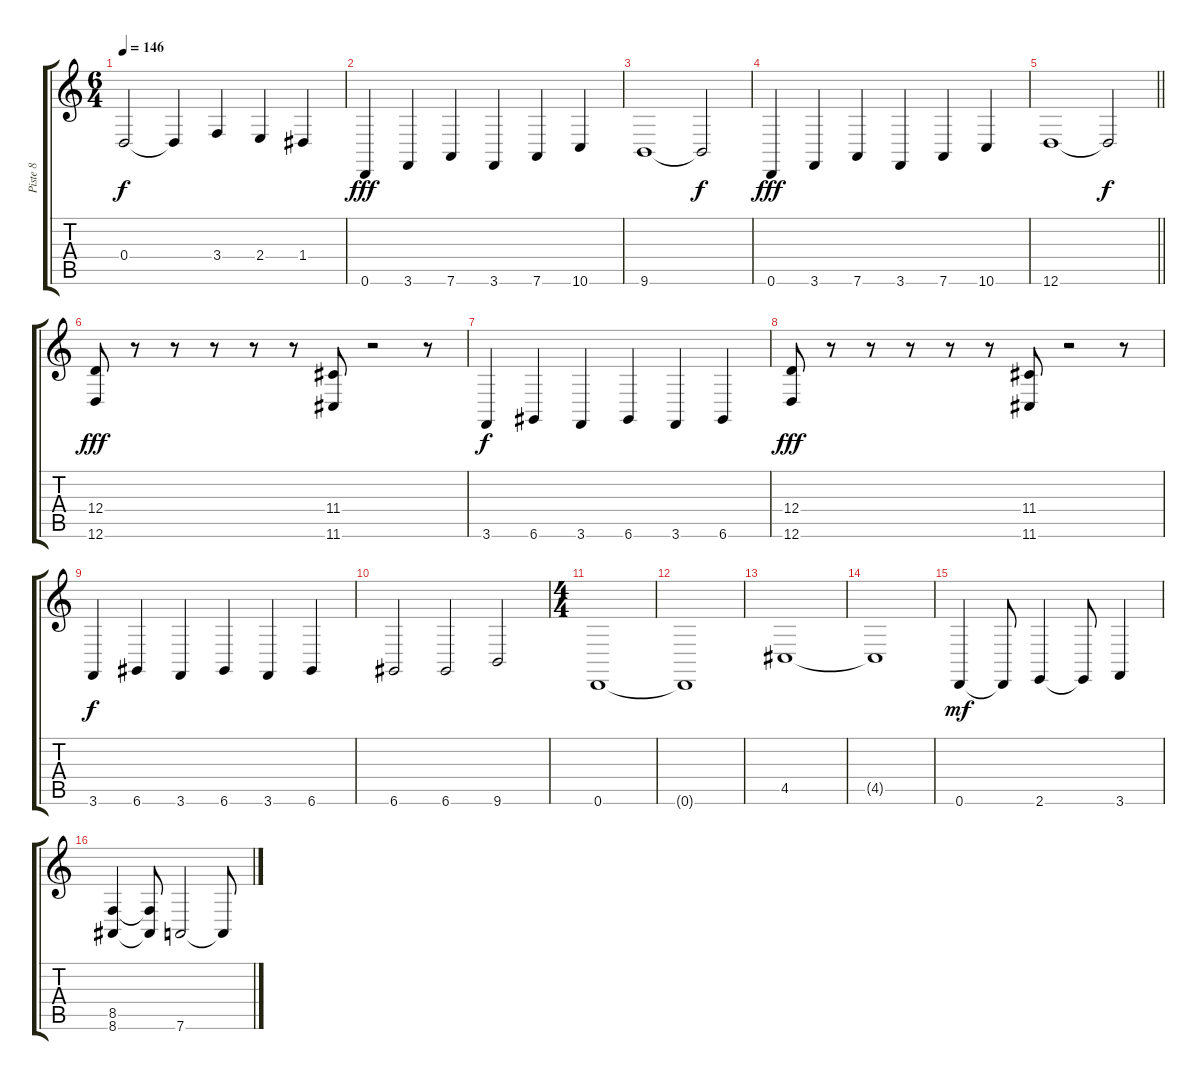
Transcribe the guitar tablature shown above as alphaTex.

\track ("Piste 8" "Piste 8") {instrument oboe}
\staff {score tabs}
\tuning (E4 B3 G3 D3 A2 D2) {hide}
\ts (6 4)
\tempo 146
\clef g2
\ks c
0.4.2{dy f} 0.4{t}.4 3.4.4 2.4.4 1.4.4 |
0.6.4{dy fff} 3.6.4 7.6.4 3.6.4 7.6.4 10.6.4 |
9.6.1 9.6{t}.2{dy f} |
0.6.4{dy fff} 3.6.4 7.6.4 3.6.4 7.6.4 10.6.4 |
\barLineRight lightlight
12.6.1 12.6{t}.2{dy f} |
\section ("" "")
(12.4 12.6).8{dy fff} r.8 r.8 r.8 r.8 r.8 (11.4 11.6).8 r.2 r.8 |
3.6.4{dy f} 6.6.4 3.6.4 6.6.4 3.6.4 6.6.4 |
(12.4 12.6).8{dy fff} r.8 r.8 r.8 r.8 r.8 (11.4 11.6).8 r.2 r.8 |
3.6.4{dy f} 6.6.4 3.6.4 6.6.4 3.6.4 6.6.4 |
6.6.2 6.6.2 9.6.2 |
\ts (4 4)
0.6.1 |
0.6{t}.1 |
4.5.1 |
4.5{t}.1 |
0.6.4{dy mf} 0.6{t}.8 2.6.4 2.6{t}.8 3.6.4 |
(8.5 8.6).4 (8.5{t} 8.6{t}).8 7.6.2 7.6{t}.8
